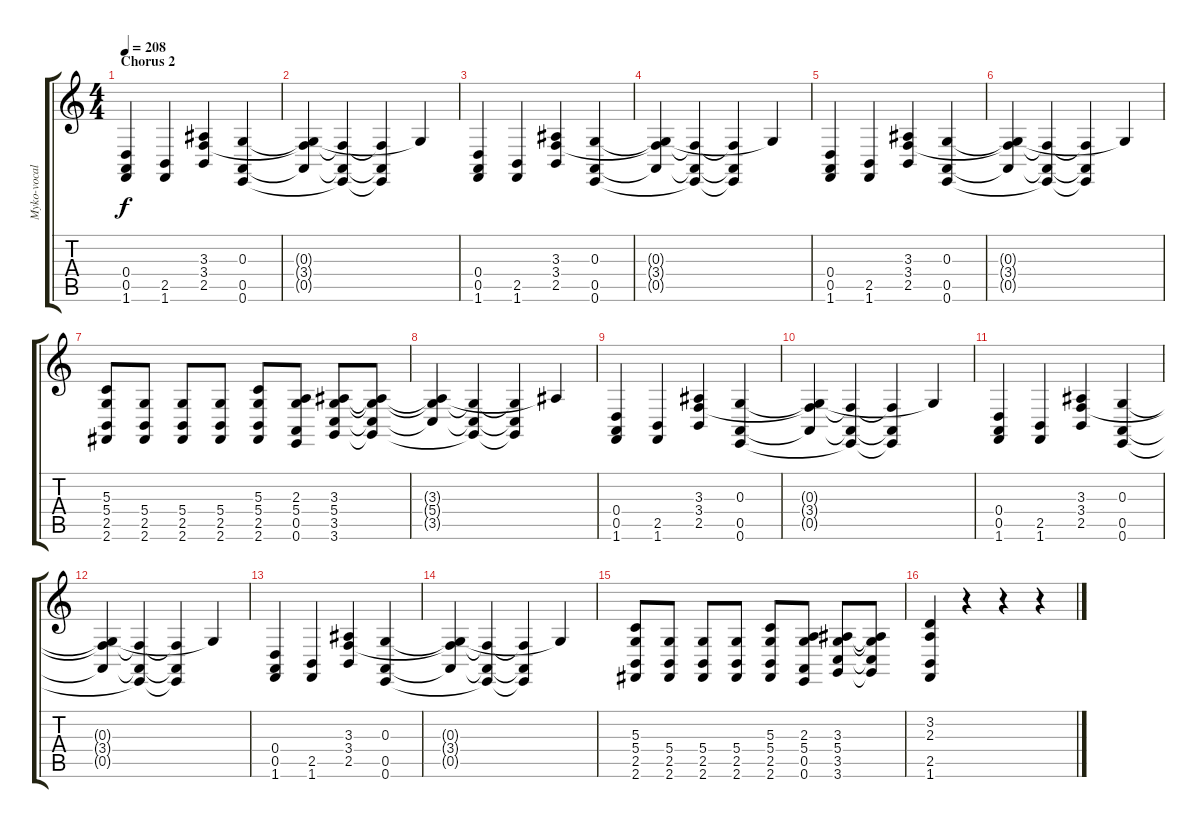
\track ("Myko-vocal" "Myko-vocal") {instrument gunshot}
\staff {score tabs}
\tuning (E4 B3 G3 D3 A2 E2) {hide}
\ts (4 4)
\section ("" "Chorus 2")
\tempo 208
\clef g2
\ks c
(0.4 0.5 1.6).4{dy f} (2.5 1.6).4 (3.3 3.4 2.5).4 (0.3 0.5 0.6).4 |
(0.3{t} 3.4{t} 0.5{t}).4 (3.4{t} 0.5{t} 0.6{t}).4 (3.4{t} 0.5{t} 0.6{t}).4 0.3{t}.4 |
(0.4 0.5 1.6).4 (2.5 1.6).4 (3.3 3.4 2.5).4 (0.3 0.5 0.6).4 |
(0.3{t} 3.4{t} 0.5{t}).4 (3.4{t} 0.5{t} 0.6{t}).4 (3.4{t} 0.5{t} 0.6{t}).4 0.3{t}.4 |
(0.4 0.5 1.6).4 (2.5 1.6).4 (3.3 3.4 2.5).4 (0.3 0.5 0.6).4 |
(0.3{t} 3.4{t} 0.5{t}).4 (3.4{t} 0.5{t} 0.6{t}).4 (3.4{t} 0.5{t} 0.6{t}).4 0.3{t}.4 |
(5.3 5.4 2.5 2.6).8 (5.4 2.5 2.6).8 (5.4 2.5 2.6).8 (5.4 2.5 2.6).8 (5.3 5.4 2.5 2.6).8 (2.3 5.4 0.5 0.6).8 (3.3 5.4 3.5 3.6).8 (3.3{t} 5.4{t} 3.5{t} 3.6{t}).8 |
(3.3{t} 5.4{t} 3.5{t}).4 (5.4{t} 3.5{t} 3.6{t}).4 (5.4{t} 3.5{t} 3.6{t}).4 3.3{t}.4 |
(0.4 0.5 1.6).4 (2.5 1.6).4 (3.3 3.4 2.5).4 (0.3 0.5 0.6).4 |
(0.3{t} 3.4{t} 0.5{t}).4 (3.4{t} 0.5{t} 0.6{t}).4 (3.4{t} 0.5{t} 0.6{t}).4 0.3{t}.4 |
(0.4 0.5 1.6).4 (2.5 1.6).4 (3.3 3.4 2.5).4 (0.3 0.5 0.6).4 |
(0.3{t} 3.4{t} 0.5{t}).4 (3.4{t} 0.5{t} 0.6{t}).4 (3.4{t} 0.5{t} 0.6{t}).4 0.3{t}.4 |
(0.4 0.5 1.6).4 (2.5 1.6).4 (3.3 3.4 2.5).4 (0.3 0.5 0.6).4 |
(0.3{t} 3.4{t} 0.5{t}).4 (3.4{t} 0.5{t} 0.6{t}).4 (3.4{t} 0.5{t} 0.6{t}).4 0.3{t}.4 |
(5.3 5.4 2.5 2.6).8 (5.4 2.5 2.6).8 (5.4 2.5 2.6).8 (5.4 2.5 2.6).8 (5.3 5.4 2.5 2.6).8 (2.3 5.4 0.5 0.6).8 (3.3 5.4 3.5 3.6).8 (3.3{t} 5.4{t} 3.5{t} 3.6{t}).8 |
(3.2 2.3 2.5 1.6).4 r.4 r.4 r.4
